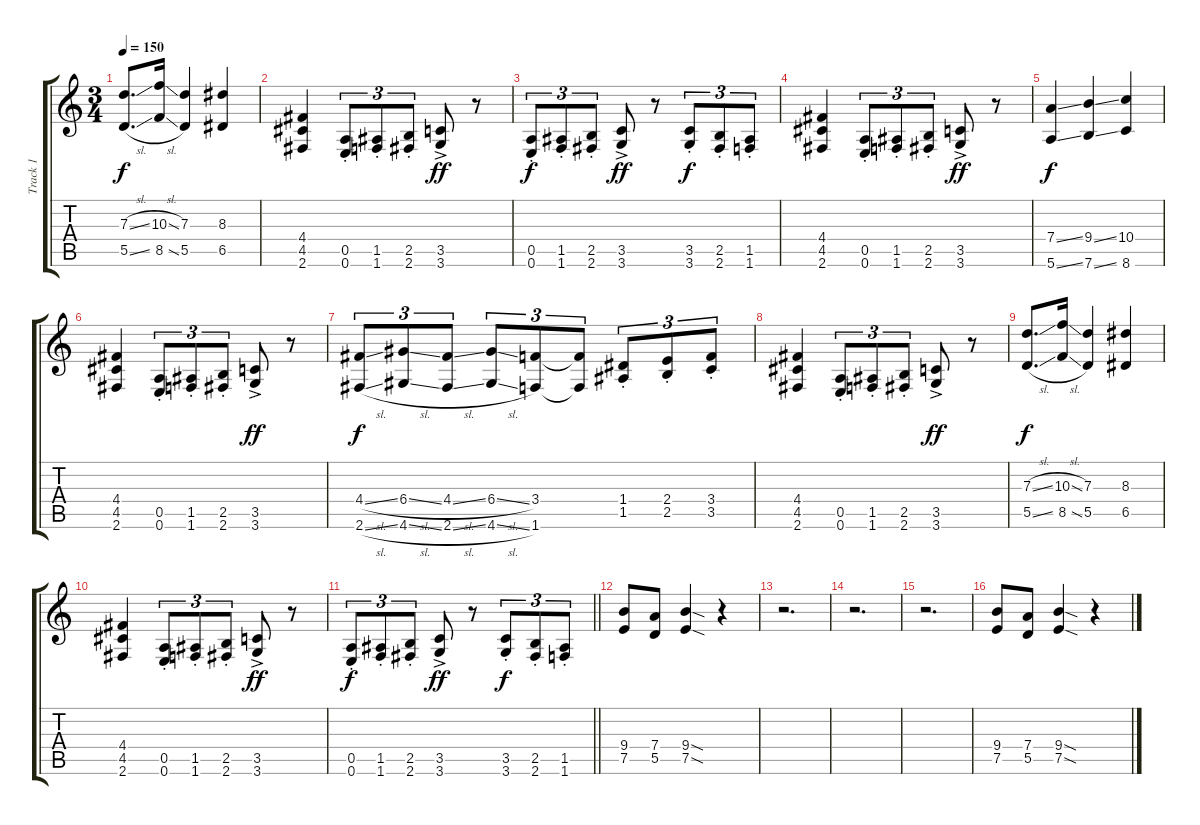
\track ("Track 1" "Track 1") {instrument distortionguitar}
\staff {score tabs}
\tuning (E4 B3 G3 D3 A2 E2) {hide}
\ts (3 4)
\tempo 150
\clef g2
\ks c
(7.3{sl} 5.5{sl}).8{d dy f} (10.3{sl} 8.5{sl}).16 (7.3 5.5).4 (8.3 6.5).4 |
(4.4 4.5 2.6).4 (0.5{st} 0.6{st}).8{tu (3 2)} (1.5{st} 1.6{st}).8{tu (3 2)} (2.5{st} 2.6{st}).8{tu (3 2)} (3.5{ac} 3.6{ac}).8{dy ff} r.8 |
(0.5{st} 0.6{st}).8{tu (3 2) dy f} (1.5{st} 1.6{st}).8{tu (3 2)} (2.5{st} 2.6{st}).8{tu (3 2)} (3.5{ac} 3.6{ac}).8{dy ff} r.8 (3.5{st} 3.6{st}).8{tu (3 2) dy f} (2.5{st} 2.6{st}).8{tu (3 2)} (1.5{st} 1.6{st}).8{tu (3 2)} |
(4.4 4.5 2.6).4 (0.5{st} 0.6{st}).8{tu (3 2)} (1.5{st} 1.6{st}).8{tu (3 2)} (2.5{st} 2.6{st}).8{tu (3 2)} (3.5{ac} 3.6{ac}).8{dy ff} r.8 |
(7.4{ss} 5.6{ss}).4{dy f} (9.4{ss} 7.6{ss}).4 (10.4 8.6).4 |
(4.4 4.5 2.6).4 (0.5{st} 0.6{st}).8{tu (3 2)} (1.5{st} 1.6{st}).8{tu (3 2)} (2.5{st} 2.6{st}).8{tu (3 2)} (3.5{ac} 3.6{ac}).8{dy ff} r.8 |
(4.4{sl} 2.6{sl}).8{tu (3 2) dy f} (6.4{sl} 4.6{sl}).8{tu (3 2)} (4.4{sl} 2.6{sl}).8{tu (3 2)} (6.4{sl} 4.6{sl}).8{tu (3 2)} (3.4 1.6).8{tu (3 2)} (3.4{t} 1.6{t}).8{tu (3 2)} (1.4{st} 1.5{st}).8{tu (3 2)} (2.4{st} 2.5{st}).8{tu (3 2)} (3.4{st} 3.5{st}).8{tu (3 2)} |
(4.4 4.5 2.6).4 (0.5{st} 0.6{st}).8{tu (3 2)} (1.5{st} 1.6{st}).8{tu (3 2)} (2.5{st} 2.6{st}).8{tu (3 2)} (3.5{ac} 3.6{ac}).8{dy ff} r.8 |
(7.3{sl} 5.5{sl}).8{d dy f} (10.3{sl} 8.5{sl}).16 (7.3 5.5).4 (8.3 6.5).4 |
(4.4 4.5 2.6).4 (0.5{st} 0.6{st}).8{tu (3 2)} (1.5{st} 1.6{st}).8{tu (3 2)} (2.5{st} 2.6{st}).8{tu (3 2)} (3.5{ac} 3.6{ac}).8{dy ff} r.8 |
\barLineRight lightlight
(0.5{st} 0.6{st}).8{tu (3 2) dy f} (1.5{st} 1.6{st}).8{tu (3 2)} (2.5{st} 2.6{st}).8{tu (3 2)} (3.5{ac} 3.6{ac}).8{dy ff} r.8 (3.5{st} 3.6{st}).8{tu (3 2) dy f} (2.5{st} 2.6{st}).8{tu (3 2)} (1.5{st} 1.6{st}).8{tu (3 2)} |
(9.4 7.5).8 (7.4 5.5).8 (9.4{sod} 7.5{sod}).4 r.4 |
r.2{d} |
r.2{d} |
r.2{d} |
(9.4 7.5).8 (7.4 5.5).8 (9.4{sod} 7.5{sod}).4 r.4
